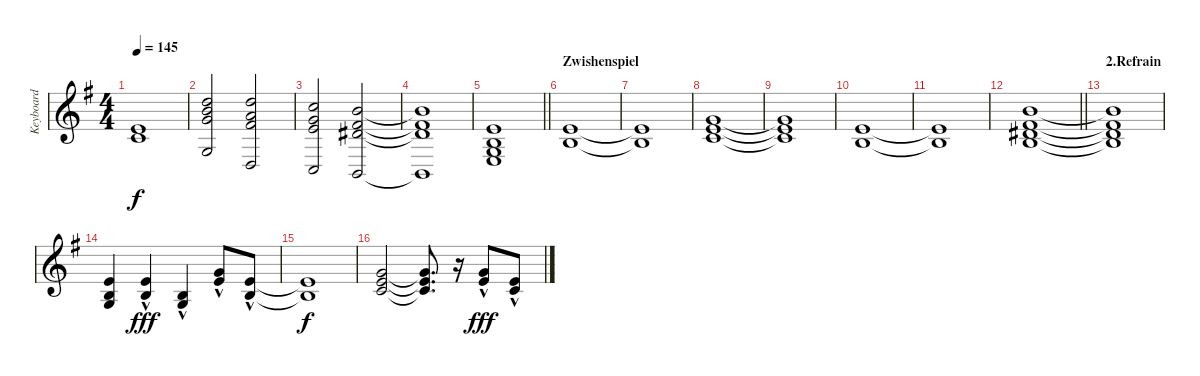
\track ("Keyboard" "Keyboard") {instrument choiraahs}
\staff {score}
\tuning (E5 B4 G4 D4 A3 E3 A2) {hide}
\ts (4 4)
\tempo 145
\clef g2
\ks eminor
(2.4{t} 3.5{t}).1{dy f} |
(3.2 4.3 5.4 3.6).2 (3.2 2.3 4.4 5.7).2 |
(1.2 0.3 2.4 3.7).2 (0.2 4.4 6.5 2.7).2 |
(0.2{t} 4.4{t} 6.5{t} 2.7{t}).1 |
\barLineRight lightlight
(2.4 2.5 3.6 7.7).1 |
\section ("" "Zwishenspiel")
(2.4 2.5).1 |
(2.4{t} 2.5{t}).1 |
(0.3 2.4 3.5).1 |
(0.3{t} 2.4{t} 3.5{t}).1 |
(2.4 2.5).1 |
(2.4{t} 2.5{t}).1 |
\barLineRight lightlight
(0.2 4.4 2.5 11.6).1 |
\section ("" "2.Refrain")
(0.2{t} 4.4{t} 2.5{t} 11.6{t}).1 |
(2.4 2.5 3.6).4 (2.4{hac} 2.5{hac}).4{dy fff} (2.5{hac} 3.6{hac}).4 (0.3{hac} 2.4{hac}).8 (2.4{hac} 2.5{hac}).8 |
(2.4{t} 2.5{t}).1{dy f} |
(0.3 2.4 3.5).2 (0.3{t} 2.4{t} 3.5{t}).8{d} r.16 (0.3{hac} 2.4{hac}).8{dy fff} (2.4{hac} 3.5{hac}).8
